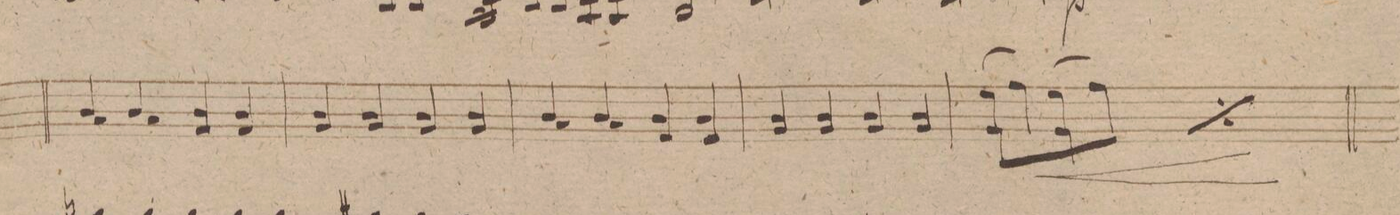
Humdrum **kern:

**kern	**dynam
*I"Violino 2do	*
*clefG2	*
*k[f#c#g#d#]	*
*met(c)	*
*M4/4	*
4b/ 4a/	.
4b/ 4a/	.
4b/ 4f#/	.
4b/ 4f#/	.
=285	=285
4b/ 4g#/	.
4b/ 4g#/	.
4b/ 4g#/	.
4b/ 4g#/	.
=286	=286
4b/ 4a/	.
4b/ 4a/	.
4b/ 4f#/	.
4b/ 4f#/	.
=287	=287
4b/ 4g#/	.
4b/ 4g#/	.
4b/ 4g#/	.
4b/ 4g#/	.
=288	=288
(>8ee\L 8g#\	.
8ff#\)	<
(>8ee\ 8g#\	.
8ff#\J)	.
*rep	*
(>8ee\L 8g#\	.
8ff#\)	.
(>8ee\ 8g#\	.
8ff#\J)	[
*Xrep	*
=289	=289
*-	*-
